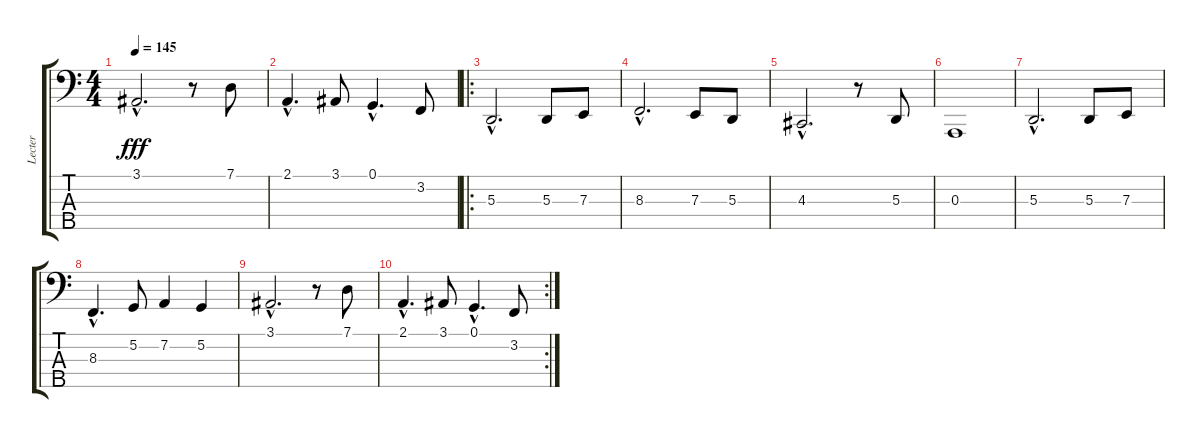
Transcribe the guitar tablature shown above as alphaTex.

\track ("Lecter" "Lecter") {instrument stringensemble1}
\staff {score tabs}
\tuning (G2 D2 A1 E1 B0) {hide}
\ts (4 4)
\tempo 145
\clef f4
\ks c
3.1{hac}.2{d dy fff} r.8 7.1.8 |
2.1{hac}.4{d} 3.1.8 0.1{hac}.4{d} 3.2.8 |
\ro
5.3{hac}.2{d} 5.3.8 7.3.8 |
8.3{hac}.2{d} 7.3.8 5.3.8 |
4.3{hac}.2{d} r.8 5.3.8 |
0.3.1 |
5.3{hac}.2{d} 5.3.8 7.3.8 |
8.3{hac}.4{d} 5.2.8 7.2.4 5.2.4 |
3.1{hac}.2{d} r.8 7.1.8 |
\rc 2
2.1{hac}.4{d} 3.1.8 0.1{hac}.4{d} 3.2.8
